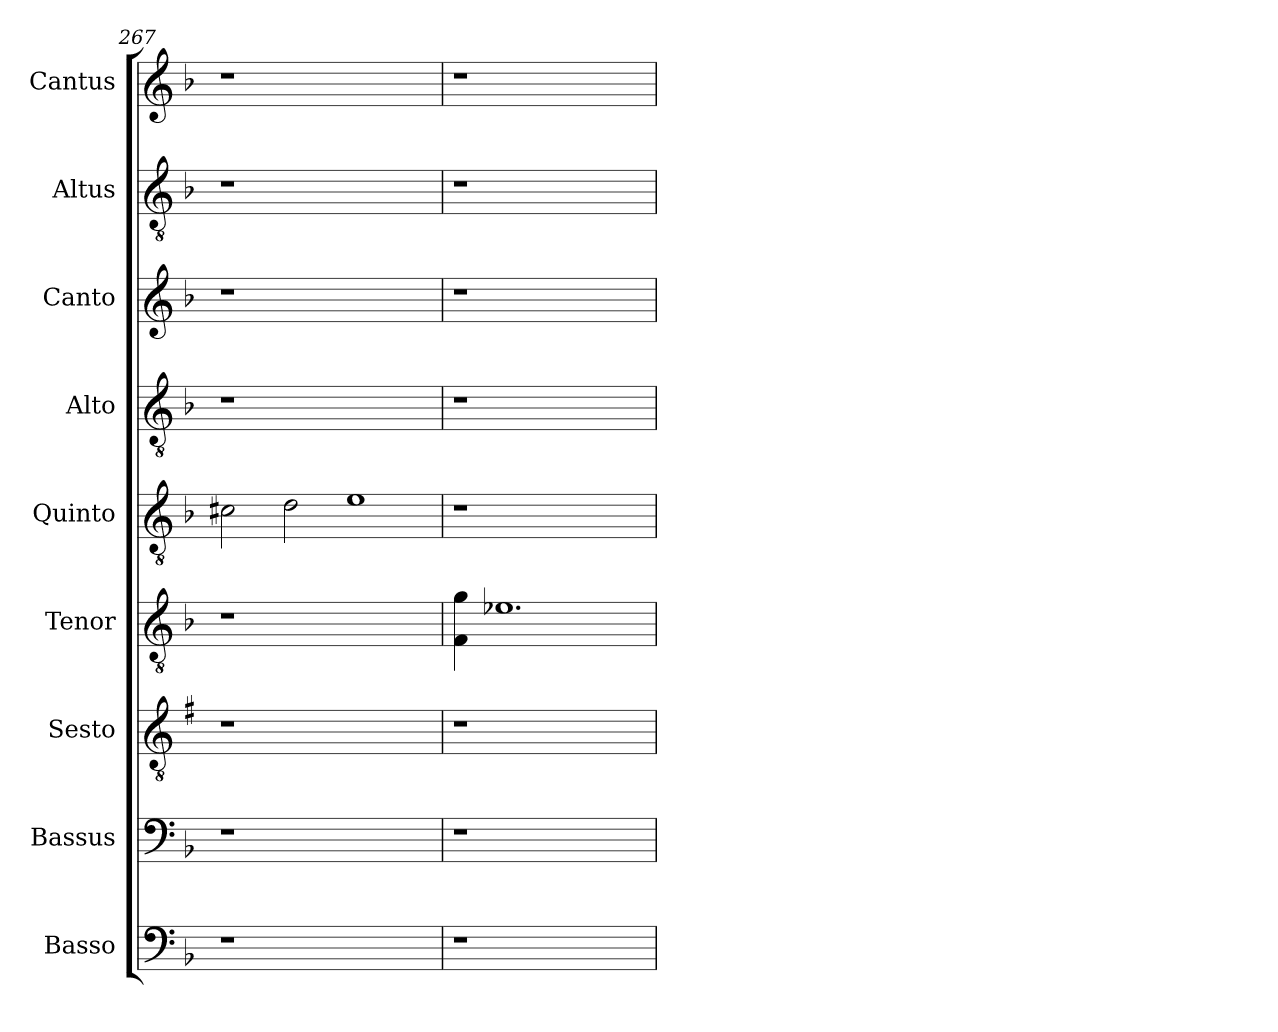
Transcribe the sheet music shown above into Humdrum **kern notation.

**kern	**kern	**kern	**kern	**kern	**kern	**kern	**kern	**kern
*part9	*part8	*part7	*part6	*part5	*part4	*part3	*part2	*part1
*staff9	*staff8	*staff7	*staff6	*staff5	*staff4	*staff3	*staff2	*staff1
*I"Basso	*I"Bassus	*I"Sesto	*I"Tenor	*I"Quinto	*I"Alto	*I"Canto	*I"Altus	*I"Cantus
*	*	*I'Sesto	*I'Tenor	*I'Quinto	*I'Alto	*I'Canto	*I'Altus	*I'Cantus
*clefF4	*clefF4	*clefGv2	*clefGv2	*clefGv2	*clefGv2	*clefG2	*clefGv2	*clefG2
*k[b-]	*k[b-]	*k[f#]	*k[b-]	*k[b-]	*k[b-]	*k[b-]	*k[b-]	*k[b-]
*F:	*F:	*G:	*F:	*F:	*F:	*F:	*F:	*F:
=267	=267	=267	=267	=267	=267	=267	=267	=267
1r	1r	1r	1r	2c#X\	1r	1r	1r	1r
.	.	.	.	2d\	.	.	.	.
1ryy	1ryy	1ryy	1ryy	1e	1ryy	1ryy	1ryy	1ryy
!!LO:PB:g=z
=268	=268	=268	=268	=268	=268	=268	=268	=268
1r	1r	1r	4F\ 4g\	1r	1r	1r	1r	1r
.	.	.	1.e-X	.	.	.	.	.
2.ryy	2.ryy	2.ryy	.	2.ryy	2.ryy	2.ryy	2.ryy	2.ryy
=	=	=	=	=	=	=	=	=
*-	*-	*-	*-	*-	*-	*-	*-	*-
